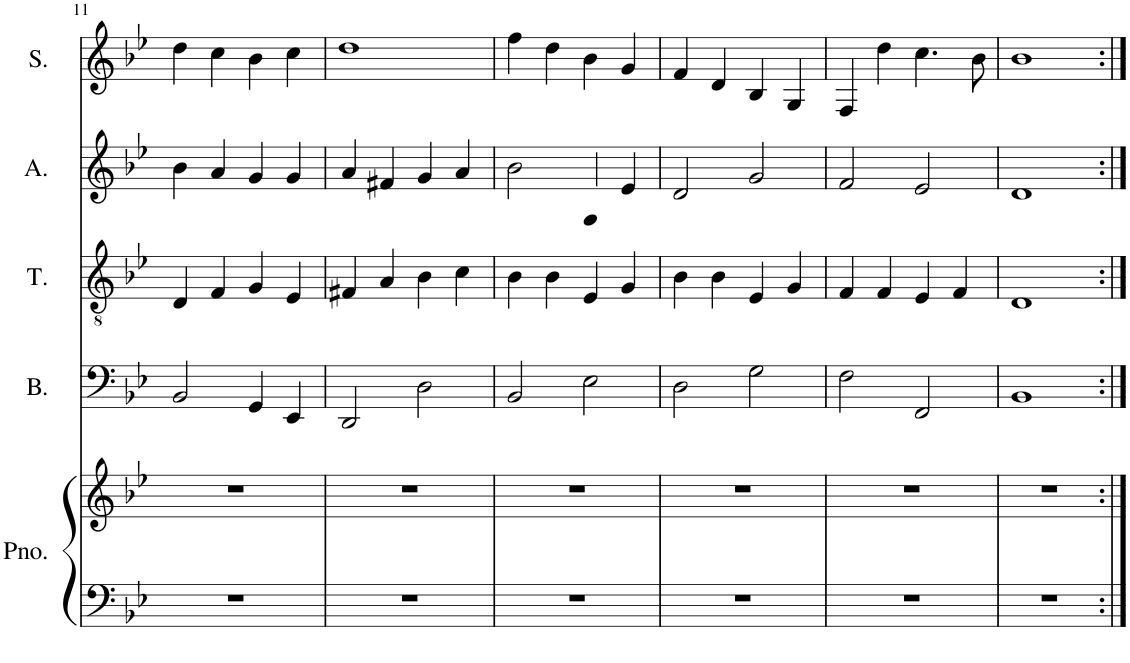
**kern	**kern	**kern	**kern	**kern	**kern
*part5	*part5	*part4	*part3	*part2	*part1
*staff6	*staff5	*staff4	*staff3	*staff2	*staff1
*I"Piano	*	*I"Bass	*I"Tenor	*I"Alto	*I"Soprano
*I'Pno.	*	*I'B.	*I'T.	*I'A.	*I'S.
!!LO:PB:g=z
*clefF4	*clefG2	*clefF4	*clefGv2	*clefG2	*clefG2
*k[b-e-]	*k[b-e-]	*k[b-e-]	*k[b-e-]	*k[b-e-]	*k[b-e-]
*M4/4	*M4/4	*M4/4	*M4/4	*M4/4	*M4/4
=11	=11	=11	=11	=11	=11
1r	1r	2BB-/	4D/	4b-\	4dd\
.	.	.	4F/	4a/	4cc\
.	.	4GG/	4G/	4g/	4b-\
.	.	4EE-/	4E-/	4g/	4cc\
=12	=12	=12	=12	=12	=12
1r	1r	2DD/	4F#X/	4a/	1dd
.	.	.	4A/	4f#X/	.
.	.	2D\	4B-\	4g/	.
.	.	.	4c\	4a/	.
=13	=13	=13	=13	=13	=13
1r	1r	2BB-/	4B-\	2b-\	4ff\
.	.	.	4B-\	.	4dd\
.	.	2E-\	4E-/	4e-/	4b-\
.	.	.	4G/	4e-/	4g/
=14	=14	=14	=14	=14	=14
1r	1r	2D\	4B-\	2d/	4f/
.	.	.	4B-\	.	4d/
.	.	2G\	4E-/	2g/	4B-/
.	.	.	4G/	.	4G/
=15	=15	=15	=15	=15	=15
1r	1r	2F\	4F/	2f/	4F/
.	.	.	4F/	.	4dd\
.	.	2FF/	4E-/	2e-/	4.cc\
.	.	.	4F/	.	.
.	.	.	.	.	8b-\
=16	=16	=16	=16	=16	=16
1r	1r	1BB-	1D	1d	1b-
=:|!	=:|!	=:|!	=:|!	=:|!	=:|!
*-	*-	*-	*-	*-	*-
